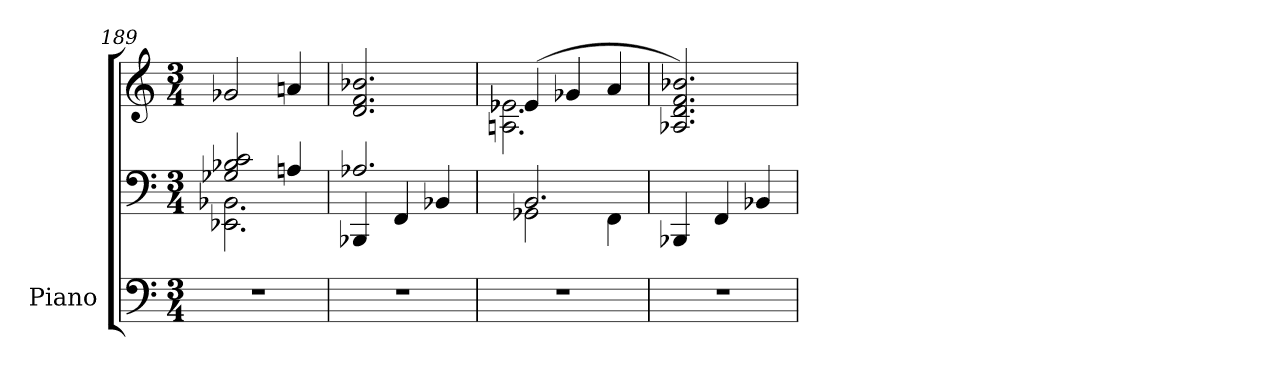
**kern	**kern	**kern
*part1	*part1	*part1
*staff3	*staff2	*staff1
*I"Piano	*	*
*I'Pno.	*	*
*clefF4	*clefF4	*clefG2
*k[]	*k[]	*k[]
*M3/4	*M3/4	*M3/4
=189	=189	=189
*	*^	*
2.r	2G-X/ 2B-X/ 2c/	2.EE-X\ 2.BB-X\	2g-X/
.	4An/	.	4an/
=190	=190	=190	=190
2.r	2.A-X/	4BBB-X/	2.d/ 2.f/ 2.b-X/
.	.	4FF/	.
.	.	4BB-X/	.
=191	=191	=191	=191
*	*	*	*^
2.r	2.BB/	2GG-X\	(4e-X/	2.An\ 2.e-\
.	.	.	4g-X/	.
.	.	4FF\	4a/	.
=192	=192	=192	=192	=192
2.r	4BBB-X/	2.ryy	2.A-X/ 2.d/ 2.f/ 2.b-X/)	2.ryy
.	4FF/	.	.	.
.	4BB-X/	.	.	.
*	*v	*v	*	*
*	*	*v	*v
=	=	=
*-	*-	*-
